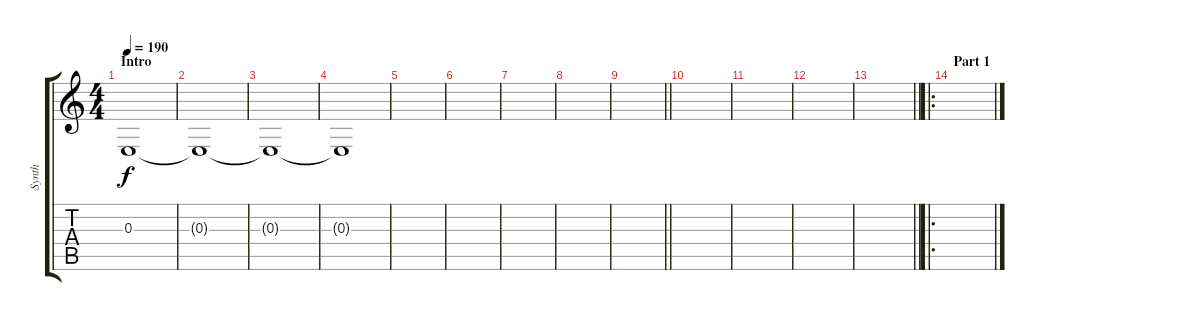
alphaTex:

\track ("Synth" "Synth") {instrument pad6metallic}
\staff {score tabs}
\tuning (Db4 Ab3 E3 B2 Gb2 Db2) {hide}
\ts (4 4)
\section ("" "Intro")
\tempo 190
\clef g2
\ks c
0.3.1{dy f instrument seashore} |
0.3{t}.1 |
0.3{t}.1 |
0.3{t}.1 |
|
|
|
|
\barLineRight lightlight
|
|
|
|
\barLineRight lightlight
|
\ro
\section ("" "Part 1")
